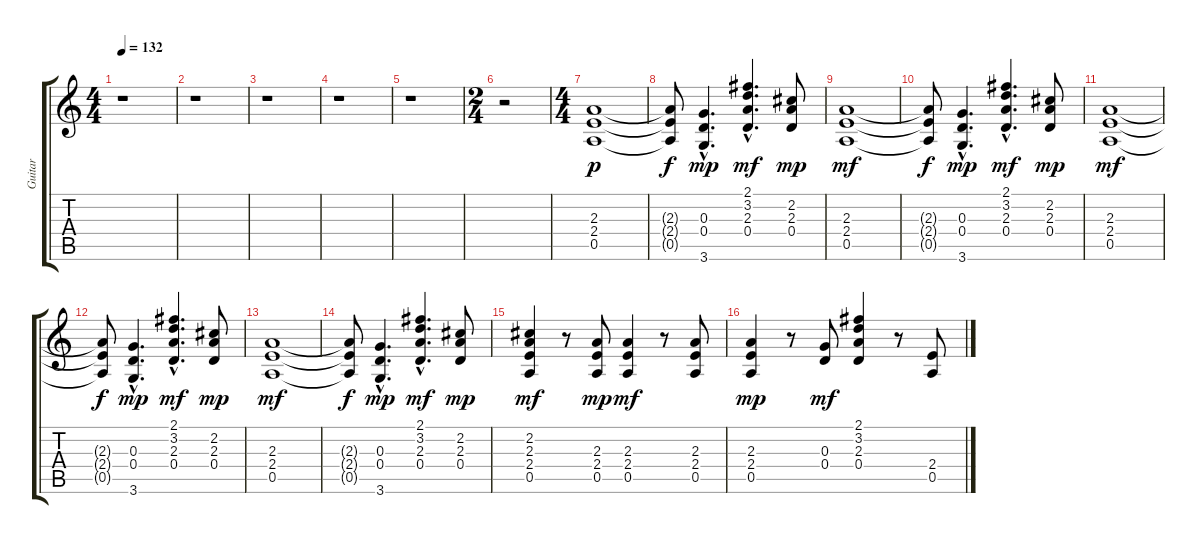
\track ("Guitar" "Guitar") {instrument overdrivenguitar}
\staff {score tabs}
\tuning (E4 B3 G3 D3 A2 E2) {hide}
\ts (4 4)
\tempo 132
\clef g2
\ks c
r.1{dy mf} |
r.1 |
r.1 |
r.1 |
r.1 |
\ts (2 4)
r.2 |
\ts (4 4)
(2.3 2.4 0.5).1{dy p} |
(2.3{t} 2.4{t} 0.5{t}).8{dy f} (0.3{hac} 0.4{hac} 3.6{hac}).4{d dy mp} (2.1{hac} 3.2{hac} 2.3{hac} 0.4{hac}).4{d dy mf} (2.2 2.3 0.4).8{dy mp} |
(2.3 2.4 0.5).1{dy mf} |
(2.3{t} 2.4{t} 0.5{t}).8{dy f} (0.3{hac} 0.4{hac} 3.6{hac}).4{d dy mp} (2.1{hac} 3.2{hac} 2.3{hac} 0.4{hac}).4{d dy mf} (2.2 2.3 0.4).8{dy mp} |
(2.3 2.4 0.5).1{dy mf} |
(2.3{t} 2.4{t} 0.5{t}).8{dy f} (0.3{hac} 0.4{hac} 3.6{hac}).4{d dy mp} (2.1{hac} 3.2{hac} 2.3{hac} 0.4{hac}).4{d dy mf} (2.2 2.3 0.4).8{dy mp} |
(2.3 2.4 0.5).1{dy mf} |
(2.3{t} 2.4{t} 0.5{t}).8{dy f} (0.3{hac} 0.4{hac} 3.6{hac}).4{d dy mp} (2.1{hac} 3.2{hac} 2.3{hac} 0.4{hac}).4{d dy mf} (2.2 2.3 0.4).8{dy mp} |
(2.2 2.3 2.4 0.5).4{dy mf} r.8 (2.3 2.4 0.5).8{dy mp} (2.3 2.4 0.5).4{dy mf} r.8 (2.3 2.4 0.5).8 |
(2.3 2.4 0.5).4{dy mp} r.8 (0.3 0.4).8{dy mf} (2.1 3.2 2.3 0.4).4 r.8 (2.4 0.5).8
